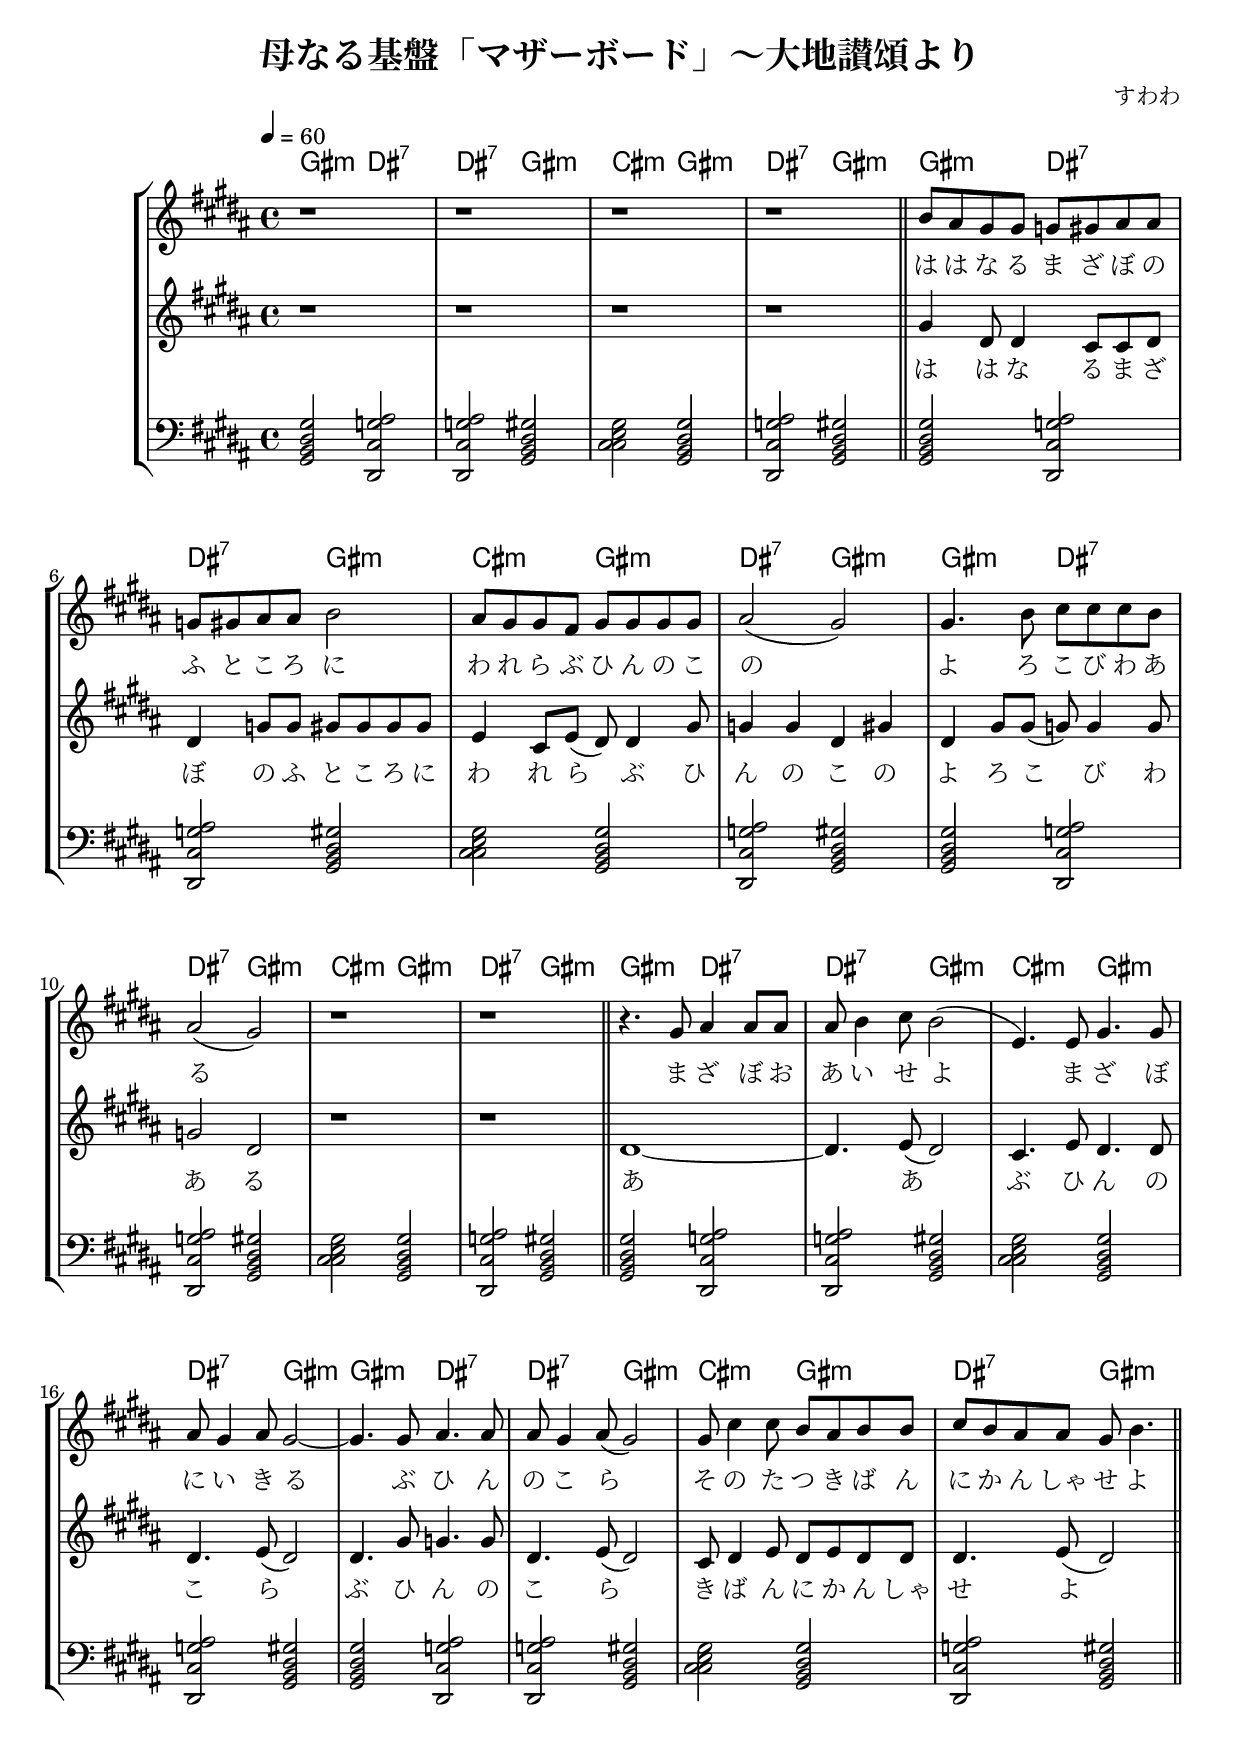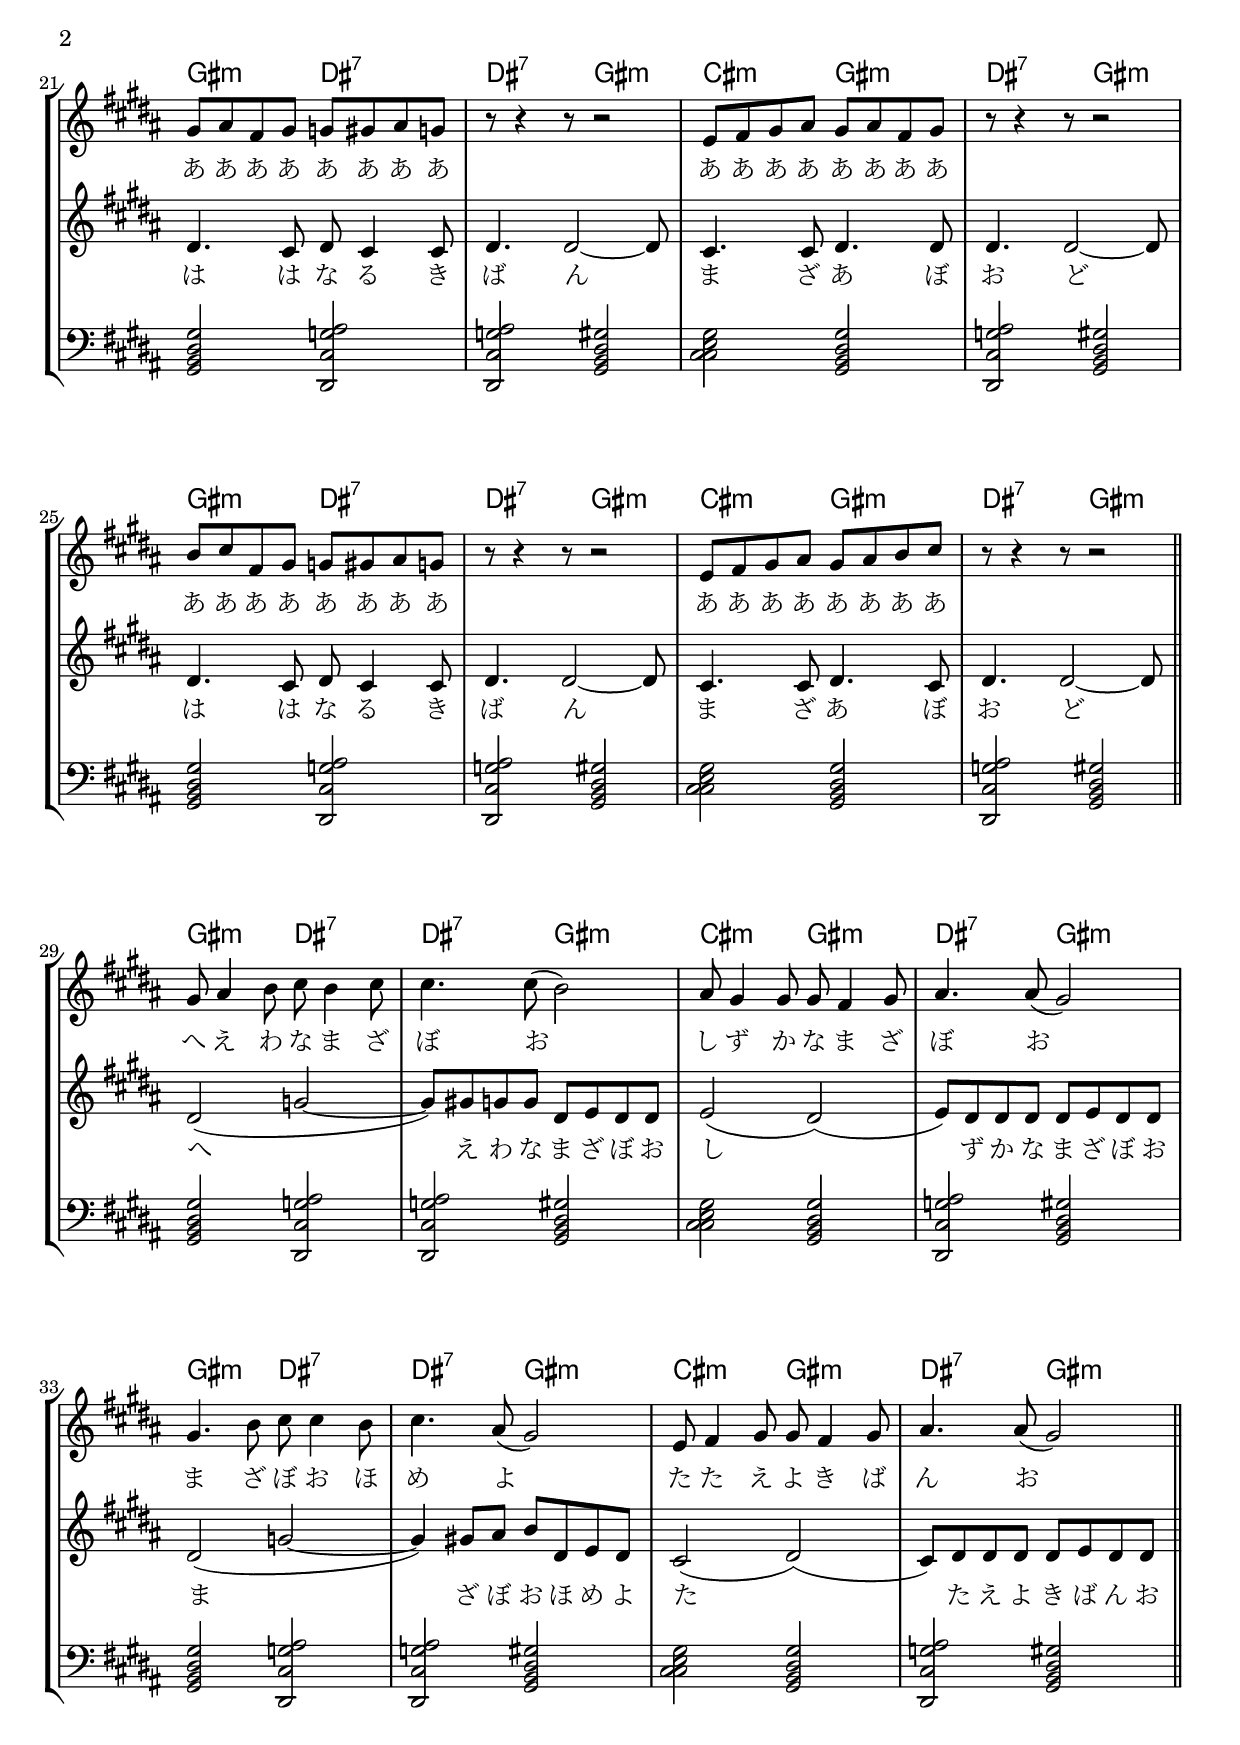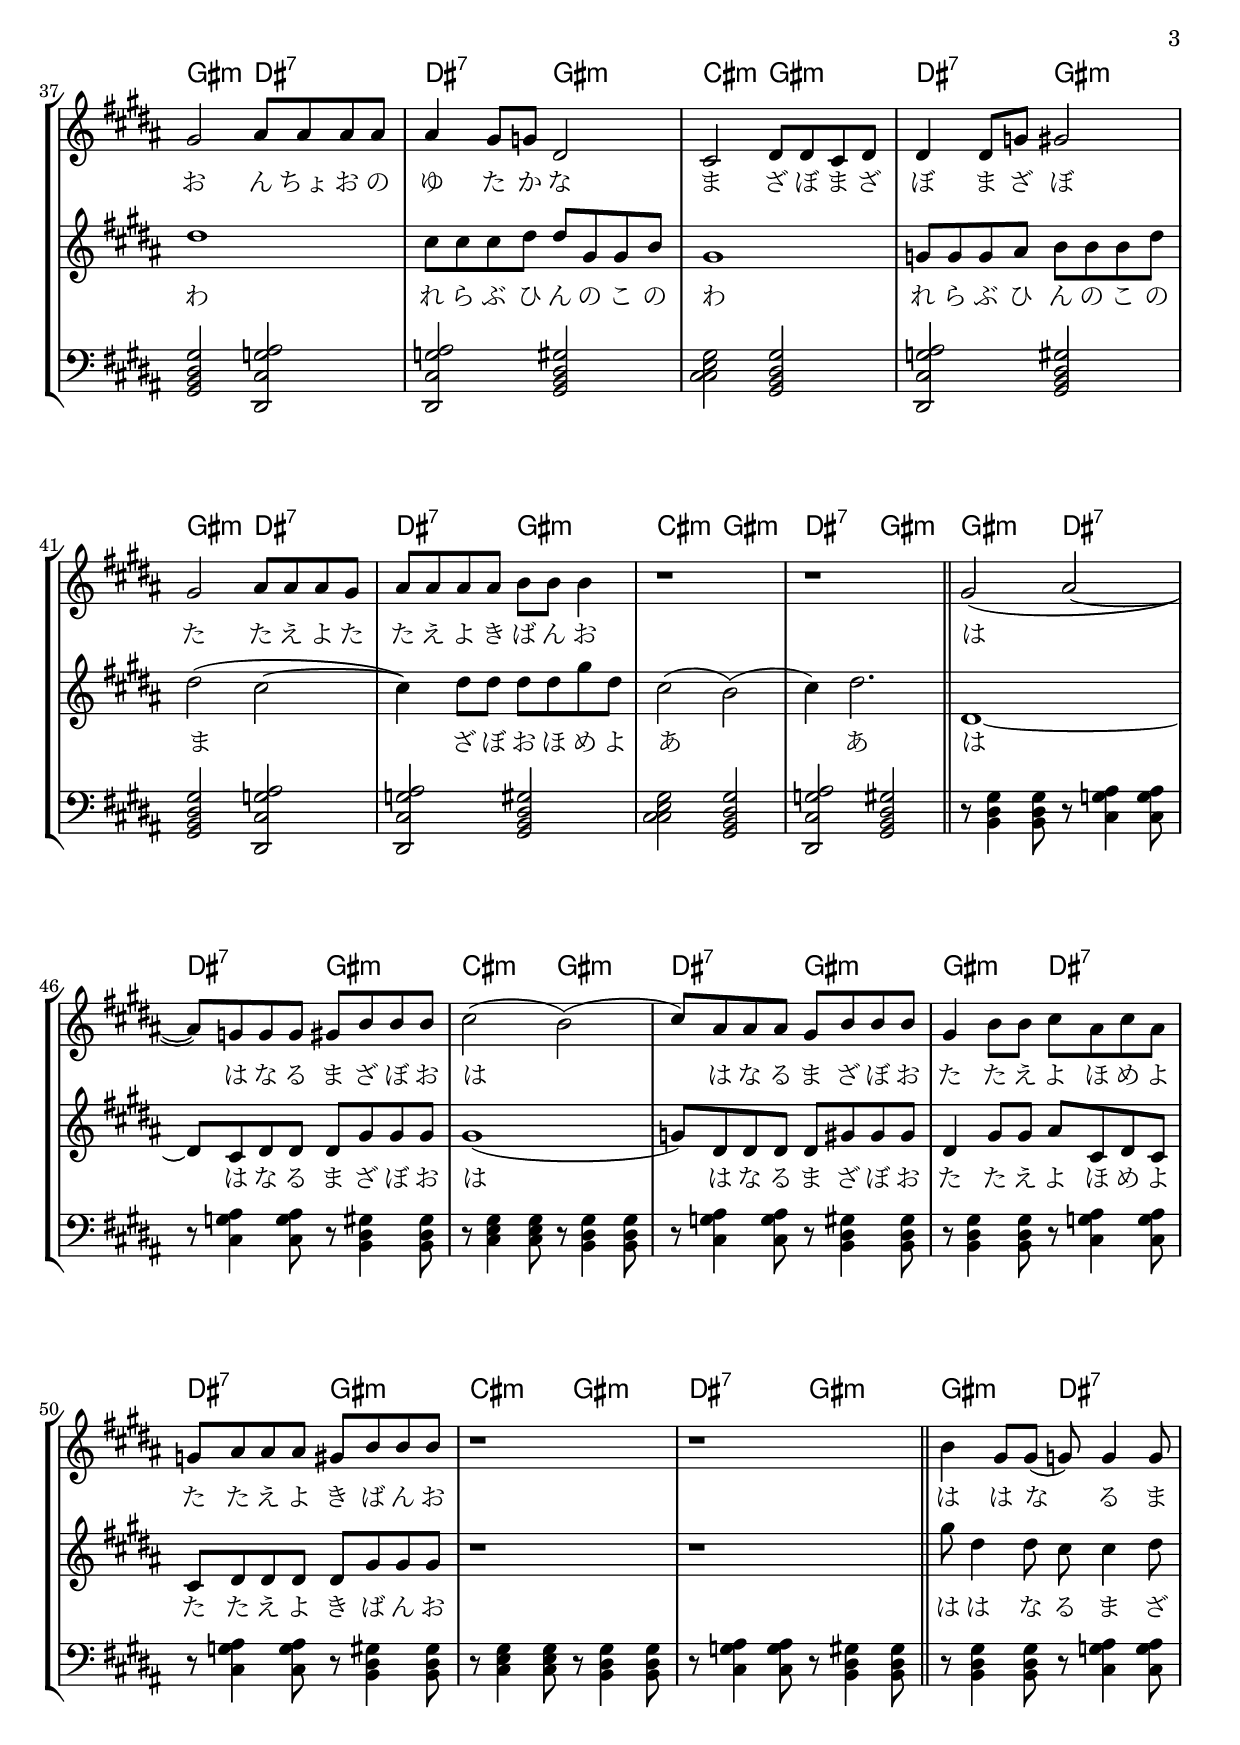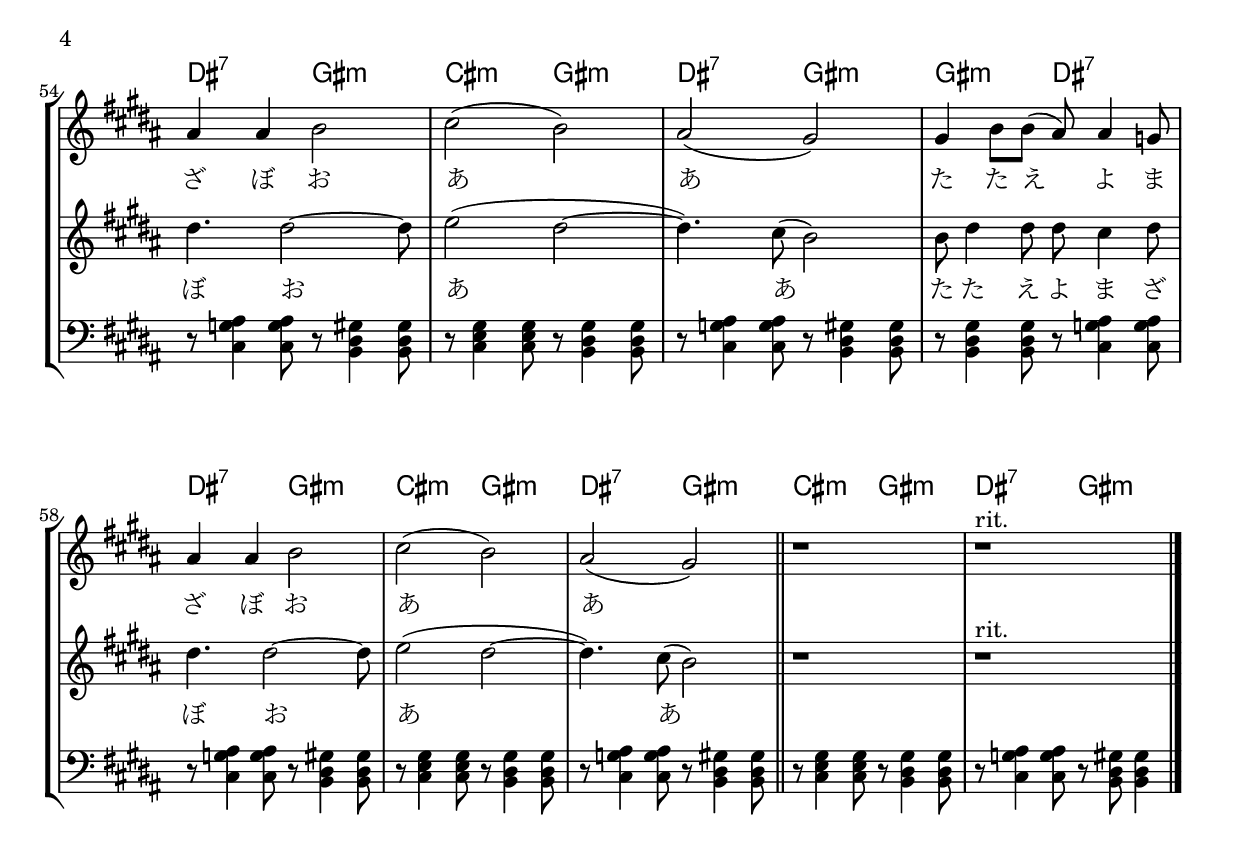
\version "2.12.1"

\header {
	title = \markup {母なる基盤「マザーボード」〜大地讃頌より}
	composer = \markup \center-column {すわわ}
}

harmony = \chordmode {
	gis2:m dis:7 dis:7 gis:m cis:m gis:m dis:7 gis:m 

	gis:m dis:7 dis:7 gis:m cis:m gis:m dis:7 gis:m gis:m dis:7 dis:7 gis:m cis:m gis:m dis:7 gis:m 

	gis:m dis:7 dis:7 gis:m cis:m gis:m dis:7 gis:m gis:m dis:7 dis:7 gis:m cis:m gis:m dis:7 gis:m 

	gis:m dis:7 dis:7 gis:m cis:m gis:m dis:7 gis:m gis:m dis:7 dis:7 gis:m cis:m gis:m dis:7 gis:m 

	gis:m dis:7 dis:7 gis:m cis:m gis:m dis:7 gis:m gis:m dis:7 dis:7 gis:m cis:m gis:m dis:7 gis:m 

	gis:m dis:7 dis:7 gis:m cis:m gis:m dis:7 gis:m gis:m dis:7 dis:7 gis:m cis:m gis:m dis:7 gis:m 

	gis:m dis:7 dis:7 gis:m cis:m gis:m dis:7 gis:m gis:m dis:7 dis:7 gis:m cis:m gis:m dis:7 gis:m 

	gis:m dis:7 dis:7 gis:m cis:m gis:m dis:7 gis:m gis:m dis:7 dis:7 gis:m cis:m gis:m dis:7 gis:m 

	cis:m gis:m dis:7 gis:m 
}

melody = {
	\key b \major
	\tempo 4 = 60
	r1 | r1 | r1 | r1   
	\set Staff.midiInstrument = #"fss0.42"
	b'8  ais'8  gis'8  gis'8  g'8  gis'8  ais'8  ais'8 
	g'8  gis'8  ais'8  ais'8  b'2 
	ais'8  gis'8  gis'8  fis'8  gis'8  gis'8  gis'8  gis'8 
	ais'2  (gis'2) 
	gis'4.  b'8  cis''8  cis''8  cis''8  b'8 
	ais'2  (gis'2)
	r1 r1 	\set Staff.midiInstrument = #"fss0.42"
	r4. gis'8  ais'4  ais'8  ais'8 
	ais'8  b'4  cis''8  b'2 
	(e'4.)  e'8  gis'4.  gis'8 
	ais'8  gis'4  ais'8  gis'2~ 
	gis'4.  gis'8  ais'4.  ais'8 
	ais'8  gis'4  ais'8  (gis'2) 
	gis'8  cis''4  cis''8  b'8  ais'8  b'8  b'8 
	cis''8  b'8  ais'8  ais'8  gis'8  b'4.
	\set Staff.midiInstrument = #"Lead 1 (square)"
	gis'8  ais'8  fis'8  gis'8  g'8  gis'8  ais'8  g'8 
	r8  r4  r8  r2 
	e'8  fis'8  gis'8  ais'8  gis'8  ais'8  fis'8  gis'8 
	r8  r4  r8  r2 
	b'8  cis''8  fis'8  gis'8  g'8  gis'8  ais'8  g'8 
	r8  r4  r8  r2 
	e'8  fis'8  gis'8  ais'8  gis'8  ais'8  b'8  cis''8 
	r8  r4  r8  r2
	\set Staff.midiInstrument = #"fss0.42"
	gis'8  ais'4  b'8  cis''8  b'4  cis''8 
	cis''4.  cis''8  (b'2) 
	ais'8  gis'4  gis'8  gis'8  fis'4  gis'8 
	ais'4.  ais'8  (gis'2) 
	gis'4.  b'8  cis''8  cis''4  b'8 
	cis''4.  ais'8  (gis'2) 
	e'8  fis'4  gis'8  gis'8  fis'4  gis'8 
	ais'4.  ais'8  (gis'2)
	\set Staff.midiInstrument = #"mmi0.48"
	gis'2  ais'8  ais'8  ais'8  ais'8 
	ais'4  gis'8  g'8  dis'2 
	cis'2  dis'8  dis'8  cis'8  dis'8 
	dis'4  dis'8  g'8  gis'2 
	gis'2  ais'8  ais'8  ais'8  gis'8 
	ais'8  ais'8  ais'8  ais'8  b'8  b'8  b'4
	r1 r1 	\set Staff.midiInstrument = #"fss0.42"
	gis'2  (ais'2~ 
	ais'8)  g'8  g'8  g'8  gis'8  b'8  b'8  b'8 
	cis''2  (b'2) 
	(cis''8)  ais'8  ais'8  ais'8  gis'8  b'8  b'8  b'8 
	gis'4  b'8  b'8  cis''8  ais'8  cis''8  ais'8 
	g'8  ais'8  ais'8  ais'8  gis'8  b'8  b'8  b'8
	r1 r1 	\set Staff.midiInstrument = #"fss0.42"
	b'4  gis'8  gis'8  (g'8)  g'4  g'8 
	ais'4  ais'4  b'2 
	cis''2  (b'2) 
	ais'2  (gis'2) 
	gis'4  b'8  b'8  (ais'8)  ais'4  g'8 
	ais'4  ais'4  b'2 
	cis''2  (b'2) 
	ais'2  (gis'2)
	r1 | r1^"rit." \bar "|."
}

words = \lyricmode {
	
	は  は  な  る  ま  ざ  ぼ  の  ふ  と  こ  ろ  に  わ  れ  ら  ぶ  ひ  ん  の  こ  の  よ  ろ  こ  び  わ  あ  る  
	ま  ざ  ぼ  お  あ  い  せ  よ  ま  ざ  ぼ  に  い  き  る  ぶ  ひ  ん  の  こ  ら  そ  の  た  つ  き  ば  ん  に  か  ん  しゃ  せ  よ  
	あ  あ  あ  あ  あ  あ  あ  あ  あ  あ  あ  あ  あ  あ  あ  あ  あ  あ  あ  あ  あ  あ  あ  あ  あ  あ  あ  あ  あ  あ  あ  あ  
	へ  え  わ  な  ま  ざ  ぼ  お  し  ず  か  な  ま  ざ  ぼ  お  ま  ざ  ぼ  お  ほ  め  よ  た  た  え  よ  き  ば  ん  お  
	お  ん  ちょ  お  の  ゆ  た  か  な  ま  ざ  ぼ  ま  ざ  ぼ  ま  ざ  ぼ  た  た  え  よ  た  た  え  よ  き  ば  ん  お  
	は  は  な  る  ま  ざ  ぼ  お  は  は  な  る  ま  ざ  ぼ  お  た  た  え  よ  ほ  め  よ  た  た  え  よ  き  ば  ん  お  
	は  は  な  る  ま  ざ  ぼ  お  あ  あ  た  た  え  よ  ま  ざ  ぼ  お  あ  あ  
	
}

secondmelody = {
	\key b \major
	\tempo 4 = 60
	r1 | r1 | r1 | r1   
	\set Staff.midiInstrument = #"mmi0.48"
	gis'4  dis'8  dis'4  cis'8  cis'8  dis'8 
	dis'4  g'8  g'8  gis'8  gis'8  gis'8  gis'8 
	e'4  cis'8  e'8  (dis'8)  dis'4  gis'8 
	g'4  g'4  dis'4  gis'4 
	dis'4  gis'8  gis'8  (g'8)  g'4  g'8 
	g'2  dis'2
	r1 r1 	\set Staff.midiInstrument = #"mmi0.48"
	dis'1~ 
	dis'4.  e'8  (dis'2) 
	cis'4.  e'8  dis'4.  dis'8 
	dis'4.  e'8  (dis'2) 
	dis'4.  gis'8  g'4.  g'8 
	dis'4.  e'8  (dis'2) 
	cis'8  dis'4  e'8  dis'8  e'8  dis'8  dis'8 
	dis'4.  e'8  (dis'2)
	\set Staff.midiInstrument = #"fss0.42"
	dis'4.  cis'8  dis'8  cis'4  cis'8 
	dis'4.  dis'2~dis'8 
	cis'4.  cis'8  dis'4.  dis'8 
	dis'4.  dis'2~dis'8 
	dis'4.  cis'8  dis'8  cis'4  cis'8 
	dis'4.  dis'2~dis'8 
	cis'4.  cis'8  dis'4.  cis'8 
	dis'4.  dis'2~dis'8
	\set Staff.midiInstrument = #"mmi0.48"
	dis'2  (g'2~ 
	g'8)  gis'8  g'8  g'8  dis'8  e'8  dis'8  dis'8 
	e'2  (dis'2) 
	(e'8)  dis'8  dis'8  dis'8  dis'8  e'8  dis'8  dis'8 
	dis'2  (g'2~ 
	g'4)  gis'8  ais'8  b'8  dis'8  e'8  dis'8 
	cis'2  (dis'2) 
	(cis'8)  dis'8  dis'8  dis'8  dis'8  e'8  dis'8  dis'8
	\set Staff.midiInstrument = #"fss0.42"
	dis''1 
	cis''8  cis''8  cis''8  dis''8  dis''8  gis'8  gis'8  b'8 
	gis'1 
	g'8  g'8  g'8  ais'8  b'8  b'8  b'8  dis''8 
	dis''2  (cis''2~ 
	cis''4)  dis''8  dis''8  dis''8  dis''8  gis''8  dis''8 
	cis''2  (b'2) 
	(cis''4)  dis''2.
	\set Staff.midiInstrument = #"mmi0.48"
	dis'1~ 
	dis'8  cis'8  dis'8  dis'8  dis'8  gis'8  gis'8  gis'8 
	gis'1 
	(g'8)  dis'8  dis'8  dis'8  dis'8  gis'8  gis'8  gis'8 
	dis'4  gis'8  gis'8  ais'8  cis'8  dis'8  cis'8 
	cis'8  dis'8  dis'8  dis'8  dis'8  gis'8  gis'8  gis'8
	r1 r1 	\set Staff.midiInstrument = #"mmi0.48"
	gis''8  dis''4  dis''8  cis''8  cis''4  dis''8 
	dis''4.  dis''2~dis''8 
	e''2  (dis''2~ 
	dis''4.)  cis''8  (b'2) 
	b'8  dis''4  dis''8  dis''8  cis''4  dis''8 
	dis''4.  dis''2~dis''8 
	e''2  (dis''2~ 
	dis''4.)  cis''8  (b'2)
	r1 | r1^"rit." \bar "|."
}

secondwords = \lyricmode {
	
	は  は  な  る  ま  ざ  ぼ  の  ふ  と  こ  ろ  に  わ  れ  ら  ぶ  ひ  ん  の  こ  の  よ  ろ  こ  び  わ  あ  る  
	あ  あ  ぶ  ひ  ん  の  こ  ら  ぶ  ひ  ん  の  こ  ら  き  ば  ん  に  か  ん  しゃ  せ  よ  
	は  は  な  る  き  ば  ん  ま  ざ  あ  ぼ  お  ど  は  は  な  る  き  ば  ん  ま  ざ  あ  ぼ  お  ど  
	へ  え  わ  な  ま  ざ  ぼ  お  し  ず  か  な  ま  ざ  ぼ  お  ま  ざ  ぼ  お  ほ  め  よ  た  た  え  よ  き  ば  ん  お  
	わ  れ  ら  ぶ  ひ  ん  の  こ  の  わ  れ  ら  ぶ  ひ  ん  の  こ  の  ま  ざ  ぼ  お  ほ  め  よ  あ  あ  
	は  は  な  る  ま  ざ  ぼ  お  は  は  な  る  ま  ざ  ぼ  お  た  た  え  よ  ほ  め  よ  た  た  え  よ  き  ば  ん  お  
	は  は  な  る  ま  ざ  ぼ  お  あ  あ  た  た  え  よ  ま  ざ  ぼ  お  あ  あ  
	
}

tempochange = {
	\tempo 4 = 60
	r1 | r1 | r1 | r1 \bar "||"
	\tempo 4 = 60
	r1 | r1 | r1 | r1 | r1 | r1 | r1 | r1 \bar "||"
	\tempo 4 = 60
	r1 | r1 | r1 | r1 | r1 | r1 | r1 | r1 \bar "||"
	\tempo 4 = 60
	r1 | r1 | r1 | r1 | r1 | r1 | r1 | r1 \bar "||"
	\tempo 4 = 60
	r1 | r1 | r1 | r1 | r1 | r1 | r1 | r1 \bar "||"
	\tempo 4 = 60
	r1 | r1 | r1 | r1 | r1 | r1 | r1 | r1 \bar "||"
	\tempo 4 = 60
	r1 | r1 | r1 | r1 | r1 | r1 | r1 | r1 \bar "||"
	\tempo 4 = 60
	r1 | r1 | r1 | r1 | r1 | r1 | r1 | r1 \bar "||"
	\tempo 4 = 60
	r1 | \tempo 4 = 45 r2 \tempo 4 = 40 r2 \bar "|."
}

mainacc = {
	\clef bass
	\set Staff.midiInstrument = #"Acoustic grand"
	\key b \major
	\tempo 4 = 60
	<gis, b, dis gis>2
	<dis, cis g ais>2
	<dis, cis g ais>2
	<gis, b, dis gis>2
	<cis cis e gis>2
	<gis, b, dis gis>2
	<dis, cis g ais>2
	<gis, b, dis gis>2
	\bar "||"

	\set Staff.midiInstrument = #"Honky-tonk"
	<gis, b, dis gis>2
	<dis, cis g ais>2
	<dis, cis g ais>2
	<gis, b, dis gis>2
	<cis cis e gis>2
	<gis, b, dis gis>2
	<dis, cis g ais>2
	<gis, b, dis gis>2
	<gis, b, dis gis>2
	<dis, cis g ais>2
	<dis, cis g ais>2
	<gis, b, dis gis>2
	<cis cis e gis>2
	<gis, b, dis gis>2
	<dis, cis g ais>2
	<gis, b, dis gis>2
	\bar "||"

	\set Staff.midiInstrument = #"Guitar harmonics"
	<gis, b, dis gis>2
	<dis, cis g ais>2
	<dis, cis g ais>2
	<gis, b, dis gis>2
	<cis cis e gis>2
	<gis, b, dis gis>2
	<dis, cis g ais>2
	<gis, b, dis gis>2
	<gis, b, dis gis>2
	<dis, cis g ais>2
	<dis, cis g ais>2
	<gis, b, dis gis>2
	<cis cis e gis>2
	<gis, b, dis gis>2
	<dis, cis g ais>2
	<gis, b, dis gis>2
	\bar "||"

	\set Staff.midiInstrument = #"Bright Acoustic"
	<gis, b, dis gis>2
	<dis, cis g ais>2
	<dis, cis g ais>2
	<gis, b, dis gis>2
	<cis cis e gis>2
	<gis, b, dis gis>2
	<dis, cis g ais>2
	<gis, b, dis gis>2
	<gis, b, dis gis>2
	<dis, cis g ais>2
	<dis, cis g ais>2
	<gis, b, dis gis>2
	<cis cis e gis>2
	<gis, b, dis gis>2
	<dis, cis g ais>2
	<gis, b, dis gis>2
	\bar "||"

	\set Staff.midiInstrument = #"Bright Acoustic"
	<gis, b, dis gis>2
	<dis, cis g ais>2
	<dis, cis g ais>2
	<gis, b, dis gis>2
	<cis cis e gis>2
	<gis, b, dis gis>2
	<dis, cis g ais>2
	<gis, b, dis gis>2
	<gis, b, dis gis>2
	<dis, cis g ais>2
	<dis, cis g ais>2
	<gis, b, dis gis>2
	<cis cis e gis>2
	<gis, b, dis gis>2
	<dis, cis g ais>2
	<gis, b, dis gis>2
	\bar "||"

	\set Staff.midiInstrument = #"Electric Grand"
	<gis, b, dis gis>2
	<dis, cis g ais>2
	<dis, cis g ais>2
	<gis, b, dis gis>2
	<cis cis e gis>2
	<gis, b, dis gis>2
	<dis, cis g ais>2
	<gis, b, dis gis>2
	<gis, b, dis gis>2
	<dis, cis g ais>2
	<dis, cis g ais>2
	<gis, b, dis gis>2
	<cis cis e gis>2
	<gis, b, dis gis>2
	<dis, cis g ais>2
	<gis, b, dis gis>2
	\bar "||"

	\set Staff.midiInstrument = #"Electric Piano2"
	r8 <b, dis gis>4 <b, dis gis>8
	r8 <cis g ais>4 <cis g ais>8
	r8 <cis g ais>4 <cis g ais>8
	r8 <b, dis gis>4 <b, dis gis>8
	r8 <cis e gis>4 <cis e gis>8
	r8 <b, dis gis>4 <b, dis gis>8
	r8 <cis g ais>4 <cis g ais>8
	r8 <b, dis gis>4 <b, dis gis>8
	r8 <b, dis gis>4 <b, dis gis>8
	r8 <cis g ais>4 <cis g ais>8
	r8 <cis g ais>4 <cis g ais>8
	r8 <b, dis gis>4 <b, dis gis>8
	r8 <cis e gis>4 <cis e gis>8
	r8 <b, dis gis>4 <b, dis gis>8
	r8 <cis g ais>4 <cis g ais>8
	r8 <b, dis gis>4 <b, dis gis>8
	\bar "||"

	\set Staff.midiInstrument = #"Electric Grand"
	r8 <b, dis gis>4 <b, dis gis>8
	r8 <cis g ais>4 <cis g ais>8
	r8 <cis g ais>4 <cis g ais>8
	r8 <b, dis gis>4 <b, dis gis>8
	r8 <cis e gis>4 <cis e gis>8
	r8 <b, dis gis>4 <b, dis gis>8
	r8 <cis g ais>4 <cis g ais>8
	r8 <b, dis gis>4 <b, dis gis>8
	r8 <b, dis gis>4 <b, dis gis>8
	r8 <cis g ais>4 <cis g ais>8
	r8 <cis g ais>4 <cis g ais>8
	r8 <b, dis gis>4 <b, dis gis>8
	r8 <cis e gis>4 <cis e gis>8
	r8 <b, dis gis>4 <b, dis gis>8
	r8 <cis g ais>4 <cis g ais>8
	r8 <b, dis gis>4 <b, dis gis>8
	\bar "||"

	\set Staff.midiInstrument = #"Electric Piano2"
	r8 <cis e gis>4 <cis e gis>8
	r8 <b, dis gis>4 <b, dis gis>8
	r8 <cis g ais>4 <cis g ais>8
	r8 <b, dis gis>8 <b, dis gis>4
	\bar "|."
}

subacc = {
	\clef bass
	\set Staff.midiInstrument = #"Bright Acoustic"
	\key b \major
	\tempo 4 = 60
	gis,8 gis dis b,
	dis,8 ais g cis
	dis,8 ais g cis
	gis,8 gis dis b,
	cis8 gis e cis
	gis,8 gis dis b,
	dis,8 ais g cis
	gis,8 gis dis b,
	\bar "||"

	\set Staff.midiInstrument = #"Reed organ"
	gis,8 gis <b, dis> gis
	dis,8 ais <cis g> ais
	dis,8 ais <cis g> ais
	gis,8 gis <b, dis> gis
	cis8 gis <cis e> gis
	gis,8 gis <b, dis> gis
	dis,8 ais <cis g> ais
	gis,8 gis <b, dis> gis
	gis,8 gis <b, dis> gis
	dis,8 ais <cis g> ais
	dis,8 ais <cis g> ais
	gis,8 gis <b, dis> gis
	cis8 gis <cis e> gis
	gis,8 gis <b, dis> gis
	dis,8 ais <cis g> ais
	gis,8 gis <b, dis> gis
	\bar "||"

	\set Staff.midiInstrument = #"Church organ"
	gis,8 <b, dis gis> gis, <b, dis gis>
	dis,8 <cis g ais> dis, <cis g ais>
	dis,8 <cis g ais> dis, <cis g ais>
	gis,8 <b, dis gis> gis, <b, dis gis>
	cis8 <cis e gis> cis <cis e gis>
	gis,8 <b, dis gis> gis, <b, dis gis>
	dis,8 <cis g ais> dis, <cis g ais>
	gis,8 <b, dis gis> gis, <b, dis gis>
	gis,8 <b, dis gis> gis, <b, dis gis>
	dis,8 <cis g ais> dis, <cis g ais>
	dis,8 <cis g ais> dis, <cis g ais>
	gis,8 <b, dis gis> gis, <b, dis gis>
	cis8 <cis e gis> cis <cis e gis>
	gis,8 <b, dis gis> gis, <b, dis gis>
	dis,8 <cis g ais> dis, <cis g ais>
	gis,8 <b, dis gis> gis, <b, dis gis>
	\bar "||"

	\set Staff.midiInstrument = #"Synthbrass 1"
	<gis, b, dis gis>2
	<dis, cis g ais>2
	<dis, cis g ais>2
	<gis, b, dis gis>2
	<cis cis e gis>2
	<gis, b, dis gis>2
	<dis, cis g ais>2
	<gis, b, dis gis>2
	<gis, b, dis gis>2
	<dis, cis g ais>2
	<dis, cis g ais>2
	<gis, b, dis gis>2
	<cis cis e gis>2
	<gis, b, dis gis>2
	<dis, cis g ais>2
	<gis, b, dis gis>2
	\bar "||"

	\set Staff.midiInstrument = #"Percussive Organ"
	<gis, b, dis gis>2
	<dis, cis g ais>2
	<dis, cis g ais>2
	<gis, b, dis gis>2
	<cis cis e gis>2
	<gis, b, dis gis>2
	<dis, cis g ais>2
	<gis, b, dis gis>2
	<gis, b, dis gis>2
	<dis, cis g ais>2
	<dis, cis g ais>2
	<gis, b, dis gis>2
	<cis cis e gis>2
	<gis, b, dis gis>2
	<dis, cis g ais>2
	<gis, b, dis gis>2
	\bar "||"

	\set Staff.midiInstrument = #"Church organ"
	r8 gis, <b, dis gis>4
	r8 dis, <cis g ais>4
	r8 dis, <cis g ais>4
	r8 gis, <b, dis gis>4
	r8 cis <cis e gis>4
	r8 gis, <b, dis gis>4
	r8 dis, <cis g ais>4
	r8 gis, <b, dis gis>4
	r8 gis, <b, dis gis>4
	r8 dis, <cis g ais>4
	r8 dis, <cis g ais>4
	r8 gis, <b, dis gis>4
	r8 cis <cis e gis>4
	r8 gis, <b, dis gis>4
	r8 dis, <cis g ais>4
	r8 gis, <b, dis gis>4
	\bar "||"

	\set Staff.midiInstrument = #"Drawbar Organ"
	gis,8 <b, dis gis> gis, <b, dis gis>
	dis,8 <cis g ais> dis, <cis g ais>
	dis,8 <cis g ais> dis, <cis g ais>
	gis,8 <b, dis gis> gis, <b, dis gis>
	cis8 <cis e gis> cis <cis e gis>
	gis,8 <b, dis gis> gis, <b, dis gis>
	dis,8 <cis g ais> dis, <cis g ais>
	gis,8 <b, dis gis> gis, <b, dis gis>
	gis,8 <b, dis gis> gis, <b, dis gis>
	dis,8 <cis g ais> dis, <cis g ais>
	dis,8 <cis g ais> dis, <cis g ais>
	gis,8 <b, dis gis> gis, <b, dis gis>
	cis8 <cis e gis> cis <cis e gis>
	gis,8 <b, dis gis> gis, <b, dis gis>
	dis,8 <cis g ais> dis, <cis g ais>
	gis,8 <b, dis gis> gis, <b, dis gis>
	\bar "||"

	\set Staff.midiInstrument = #"Reed organ"
	gis,4 <b, dis gis>4
	dis,4 <cis g ais>4
	dis,4 <cis g ais>4
	gis,4 <b, dis gis>4
	cis4 <cis e gis>4
	gis,4 <b, dis gis>4
	dis,4 <cis g ais>4
	gis,4 <b, dis gis>4
	gis,4 <b, dis gis>4
	dis,4 <cis g ais>4
	dis,4 <cis g ais>4
	gis,4 <b, dis gis>4
	cis4 <cis e gis>4
	gis,4 <b, dis gis>4
	dis,4 <cis g ais>4
	gis,4 <b, dis gis>4
	\bar "||"

	\set Staff.midiInstrument = #"Church organ"
	cis4 <cis e gis>4
	gis,4 <b, dis gis>4
	dis,4 <cis g ais>4
	<gis, b, dis gis>2
	\bar "|."
}

percA = {
	\drummode {
	cymr4 cymr4 cymr4 cymr4  |cymr4 cymr8 cymr16 cymr16 cymr4 cymr4  |cymr4 cymr4 cymr4 cymr4  |cymr4 cymr2.  \bar "||"
	cymr4 cymr4 cymr4 cymr4  |cymr4 cymr8 cymr16 cymr16 cymr4 cymr4  |cymr4 cymr4 cymr4 cymr4  |cymr4 cymr2.  |cymr4 cymr4 cymr4 cymr4  |cymr4 cymr8 cymr16 cymr16 cymr4 cymr4  |cymr4 cymr4 cymr4 cymr4  |cymr4 cymr2.  \bar "||"
	r1  |r2. hho4  |r1  |r2. hho4  |r1  |r2. hho4  |r1  |r2. hho4  \bar "||"
	\times 16/12{ cymr8. cymr8 cymr16 cymr8. cymr8 cymr16 } |\times 16/12{ r8. cymr8 cymr16 cymr8. cymr8 cymr16 } |\times 16/12{ cymr8. cymr8 cymr16 cymr8. cymr8 cymr16 } |\times 16/12{ r8. cymr8 cymr16 cymr8. cymr8 cymr16 } |\times 16/12{ cymr8. cymr8 cymr16 cymr8. cymr8 cymr16 } |\times 16/12{ r8. cymr8 cymr16 cymr8. cymr8 cymr16 } |\times 16/12{ cymr8. cymr8 cymr16 cymr8. cymr8 cymr16 } |\times 16/12{ cymr8. cymr8 cymr4. r16 } \bar "||"
	\times 16/12{ cymr8. cymr8 cymr16 cymr8. cymr8 cymr16 } |\times 16/12{ r8. cymr8 cymr16 cymr8. cymr8 cymr16 } |\times 16/12{ cymr8. cymr8 cymr16 cymr8. cymr8 cymr16 } |\times 16/12{ r8. cymr8 cymr16 cymr8. cymr8 cymr16 } |\times 16/12{ cymr8. cymr8 cymr16 cymr8. cymr8 cymr16 } |\times 16/12{ r8. cymr8 cymr16 cymr8. cymr8 cymr16 } |\times 16/12{ cymr8. cymr8 cymr16 cymr8. cymr8 cymr16 } |\times 16/12{ cymr8. cymr8 cymr4. r16 } \bar "||"
	r1  |r1  |r1  |r1  |r1  |r1  |r1  |r2 r8 hho4 hho8  \bar "||"
	\times 16/12{ cymr8. cymr8 cymr16 cymr8. cymr8 cymr16 } |\times 16/12{ r8. cymr8 cymr16 cymr8. cymr8 cymr16 } |\times 16/12{ cymr8. cymr8 cymr16 cymr8. cymr8 cymr16 } |\times 16/12{ r8. cymr8 cymr16 cymr8. cymr8 cymr16 } |\times 16/12{ cymr8. cymr8 cymr16 cymr8. cymr8 cymr16 } |\times 16/12{ r8. cymr8 cymr16 cymr8. cymr8 cymr16 } |\times 16/12{ cymr8. cymr8 cymr16 cymr8. cymr8 cymr16 } |\times 16/12{ cymr8. cymr8 cymr4. r16 } \bar "||"
	r1  |r1  |r1  |r1  |r1  |r1  |r1  |r2 r8 hho4 hho8  \bar "||"
	\times 16/12{ cymr8. cymr8 cymr16 cymr8. cymr8 cymr16 } |\times 16/12{ cymr8. cymr8 cymr4. r16 } \bar "|."
	}
}

percB = {
	\drummode {
	r2 sn2  |r2 sn2  |r2 sn2  |r8 sn8 sn2.  \bar "||"
	r2 sn2  |r2 sn2  |r2 sn2  |r8 sn8 sn2.  |r2 sn2  |r2 sn2  |r2 sn2  |r8 sn8 sn2.  \bar "||"
	r16 hhp16 hhp8 hhp16 hhp8 hhp2 r16  |r16 hhp16 hhp8 hhp16 hhp8 hhp2 r16  |r16 hhp16 hhp8 hhp16 hhp8 hhp2 r16  |r16 hhp16 hhp8 hhp16 hhp8 hhp2 r16  |r16 hhp16 hhp8 hhp16 hhp8 hhp2 r16  |r16 hhp16 hhp8 hhp16 hhp8 hhp2 r16  |r16 hhp16 hhp8 hhp16 hhp8 hhp2 r16  |r16 hhp16 hhp8 hhp16 hhp8 hhp2 hhp16  \bar "||"
	\times 16/12{ r2 r8 hhp8 } |\times 16/12{ r2. } |\times 16/12{ r2 r8 hhp8 } |\times 16/12{ hhp2. } |\times 16/12{ r2 r8 hhp8 } |\times 16/12{ r2. } |\times 16/12{ r2 r8 hhp8 } |\times 16/12{ hhp2. } \bar "||"
	\times 16/12{ r2 r8 hhp8 } |\times 16/12{ r2. } |\times 16/12{ r2 r8 hhp8 } |\times 16/12{ hhp2. } |\times 16/12{ r2 r8 hhp8 } |\times 16/12{ r2. } |\times 16/12{ r2 r8 hhp8 } |\times 16/12{ hhp2. } \bar "||"
	r4. hhp2 hhp8  |r4. hhp2 hhp8  |r4. hhp2 hhp8  |r4. hhp2 hhp8  |r4. hhp2 hhp8  |r4. hhp2 hhp8  |r4. hhp2 hhp8  |hhp4 hhp4 hhp4 hhp4  \bar "||"
	\times 16/12{ r2 r8 hhp8 } |\times 16/12{ r2. } |\times 16/12{ r2 r8 hhp8 } |\times 16/12{ hhp2. } |\times 16/12{ r2 r8 hhp8 } |\times 16/12{ r2. } |\times 16/12{ r2 r8 hhp8 } |\times 16/12{ hhp2. } \bar "||"
	r4. hhp2 hhp8  |r4. hhp2 hhp8  |r4. hhp2 hhp8  |r4. hhp2 hhp8  |r4. hhp2 hhp8  |r4. hhp2 hhp8  |r4. hhp2 hhp8  |hhp4 hhp4 hhp4 hhp4  \bar "||"
	\times 16/12{ r2 r8 hhp8 } |\times 16/12{ r2. } \bar "|."
	}
}

percC = {
	\drummode {
	bd2. r8 bd8  |bd2. r8 bd8  |bd2. r8 bd8  |bd2 r8 bd4.  \bar "||"
	bd2. r8 bd8  |bd2. r8 bd8  |bd2. r8 bd8  |bd4. bd8 bd4. bd8  |bd2. r8 bd8  |bd2. r8 bd8  |bd2. r8 bd8  |bd2 r8 bd4.  \bar "||"
	hh8. hh8. hh2 r8  |hh8. hh8. hh2 hh8  |hh8. hh8. hh2 r8  |hh8. hh8. hh2 hh8  |hh8. hh8. hh2 r8  |hh8. hh8. hh2 hh8  |hh8. hh8. hh2 r8  |hh8. hh8. hh4 hh4 hh8  \bar "||"
	\times 16/12{ bd4. bd4 r16 bd16 } |\times 16/12{ bd4. bd4. } |\times 16/12{ bd4. bd4 r16 bd16 } |\times 16/12{ bd4. bd4 r16 bd16 } |\times 16/12{ bd4. bd4 r16 bd16 } |\times 16/12{ bd4. bd4. } |\times 16/12{ bd4. bd4 r16 bd16 } |\times 16/12{ bd4 r16 bd16 bd4. } \bar "||"
	\times 16/12{ bd4. bd4 r16 bd16 } |\times 16/12{ bd4. bd4. } |\times 16/12{ bd4. bd4 r16 bd16 } |\times 16/12{ bd4. bd4 r16 bd16 } |\times 16/12{ bd4. bd4 r16 bd16 } |\times 16/12{ bd4. bd4. } |\times 16/12{ bd4. bd4 r16 bd16 } |\times 16/12{ bd4 r16 bd16 bd4. } \bar "||"
	hh4 hh4 hh4 hh4  |hh4 hh4 hh4 hh4  |hh4 hh4 hh4 hh4  |hh4 hh4 hh4 hh4  |hh4 hh4 hh4 hh4  |hh4 hh4 hh4 hh4  |hh4 hh4 hh4 hh4  |r4. hh2 r8  \bar "||"
	\times 16/12{ bd4. bd4 r16 bd16 } |\times 16/12{ bd4. bd4. } |\times 16/12{ bd4. bd4 r16 bd16 } |\times 16/12{ bd4. bd4 r16 bd16 } |\times 16/12{ bd4. bd4 r16 bd16 } |\times 16/12{ bd4. bd4. } |\times 16/12{ bd4. bd4 r16 bd16 } |\times 16/12{ bd4 r16 bd16 bd4. } \bar "||"
	hh4 hh4 hh4 hh4  |hh4 hh4 hh4 hh4  |hh4 hh4 hh4 hh4  |hh4 hh4 hh4 hh4  |hh4 hh4 hh4 hh4  |hh4 hh4 hh4 hh4  |hh4 hh4 hh4 hh4  |r4. hh2 r8  \bar "||"
	\times 16/12{ bd4. bd4 r16 bd16 } |\times 16/12{ bd4 r16 bd16 bd4. } \bar "|."
	}
}

percD = {
	\drummode {
	r1 |r1 |r1 |r8. tommh8. tommh2 r8  \bar "||"
	r1 |r1 |r1 |r2 r8 tommh8 tommh4  |r1 |r1 |r1 |r8. tommh8. tommh2 r8  \bar "||"
	r2 ss2  |r2 ss2  |r2 ss2  |r2 ss2  |r2 ss2  |r2 ss2  |r2 ss2  |r2 ss2  \bar "||"
	\times 16/12{ r2. } |\times 16/12{ rb2. } |\times 16/12{ r2. } |\times 16/12{ rb2. } |\times 16/12{ r2. } |\times 16/12{ rb2. } |\times 16/12{ r2. } |\times 16/12{ rb2. } \bar "||"
	\times 16/12{ r2. } |\times 16/12{ rb2. } |\times 16/12{ r2. } |\times 16/12{ rb2. } |\times 16/12{ r2. } |\times 16/12{ rb2. } |\times 16/12{ r2. } |\times 16/12{ rb2. } \bar "||"
	bd2. r8 bd8  |bd8. bd8. bd2 bd8  |bd2. r8 bd8  |bd8. bd8. bd2 bd8  |bd2. r8 bd8  |bd8. bd8. bd2 bd8  |bd2. r8 bd8  |bd8. bd4. r16 bd4 bd8  \bar "||"
	\times 16/12{ r2. } |\times 16/12{ rb2. } |\times 16/12{ r2. } |\times 16/12{ rb2. } |\times 16/12{ r2. } |\times 16/12{ rb2. } |\times 16/12{ r2. } |\times 16/12{ rb2. } \bar "||"
	bd2. r8 bd8  |bd8. bd8. bd2 bd8  |bd2. r8 bd8  |bd8. bd8. bd2 bd8  |bd2. r8 bd8  |bd8. bd8. bd2 bd8  |bd2. r8 bd8  |bd8. bd4. r16 bd4 bd8  \bar "||"
	\times 16/12{ r2. } |\times 16/12{ rb2. } \bar "|."
	}
}

percE = {
	\drummode {
	r1 |r1 |r1 |r2. toml8 toml8  \bar "||"
	r1 |r1 |r1 |r2. r8 toml8  |r1 |r1 |r1 |r2. toml8 toml8  \bar "||"
	bd2 r8 bd4 bd8  |bd4. bd4 bd4 bd8  |bd2 r8 bd4 bd8  |bd4. bd4 bd4 bd8  |bd2 r8 bd4 bd8  |bd4. bd4 bd4 bd8  |bd2 r8 bd4 bd8  |bd4. bd4 bd4.  \bar "||"
	r1 |r1 |r1 |r1 |r1 |r1 |r1 |\times 16/12{ r4. sn8 sn4 } \bar "||"
	r1 |r1 |r1 |r1 |r1 |r1 |r1 |\times 16/12{ r4. sn8 sn4 } \bar "||"
	r1 | r1 | r1 | r1 | r1 | r1 | r1 | r1 \bar "||"
	r1 |r1 |r1 |r1 |r1 |r1 |r1 |\times 16/12{ r4. sn8 sn4 } \bar "||"
	r1 | r1 | r1 | r1 | r1 | r1 | r1 | r1 \bar "||"
	r1 |\times 16/12{ r4. sn8 sn4 } \bar "|."
	}
}

percF = {
	\drummode {
	r1 |r1 |r1 |hho1  \bar "||"
	r1 |r1 |r1 |r1 |r1 |r1 |r1 |hho1  \bar "||"
	r1 | r1 | r1 | r1 | r1 | r1 | r1 | r1 \bar "||"
	r1 |r1 |r1 |r1 |r1 |r1 |r1 |\times 16/12{ r2 r16 tommh16 tommh8 } \bar "||"
	r1 |r1 |r1 |r1 |r1 |r1 |r1 |\times 16/12{ r2 r16 tommh16 tommh8 } \bar "||"
	r1 | r1 | r1 | r1 | r1 | r1 | r1 | r1 \bar "||"
	r1 |r1 |r1 |r1 |r1 |r1 |r1 |\times 16/12{ r2 r16 tommh16 tommh8 } \bar "||"
	r1 | r1 | r1 | r1 | r1 | r1 | r1 | r1 \bar "||"
	r1 |\times 16/12{ r2 r16 tommh16 tommh8 } \bar "|."
	}
}

percG = {
	\drummode {
	r1 | r1 | r1 | r1 \bar "||"
	r1 | r1 | r1 | r1 | r1 | r1 | r1 | r1 \bar "||"
	r1 | r1 | r1 | r1 | r1 | r1 | r1 | r1 \bar "||"
	r1 |r1 |r1 |r1 |r1 |r1 |r1 |\times 16/12{ r2 r8. toml16 } \bar "||"
	r1 |r1 |r1 |r1 |r1 |r1 |r1 |\times 16/12{ r2 r8. toml16 } \bar "||"
	r1 | r1 | r1 | r1 | r1 | r1 | r1 | r1 \bar "||"
	r1 |r1 |r1 |r1 |r1 |r1 |r1 |\times 16/12{ r2 r8. toml16 } \bar "||"
	r1 | r1 | r1 | r1 | r1 | r1 | r1 | r1 \bar "||"
	r1 |\times 16/12{ r2 r8. toml16 } \bar "|."
	}
}

\score {
	<<
		\new StaffGroup <<
			\new ChordNames {\harmony}
			\new Voice = "melody" {\melody}
			\new Lyrics \lyricsto "melody" \words
			\new Voice = "secondmelody" {\secondmelody}
			\new Lyrics \lyricsto "secondmelody" \secondwords
			\new Staff = "mainacc" {\mainacc}
		>>
	>>
	\layout { }
}
